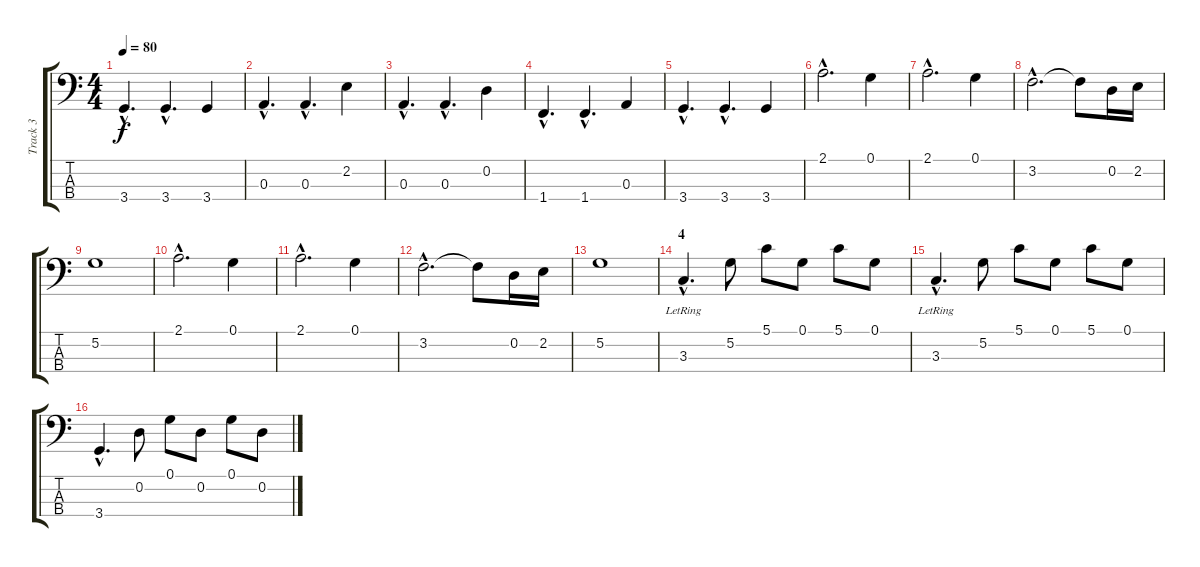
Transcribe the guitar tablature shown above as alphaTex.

\track ("Track 3" "Track 3") {instrument electricbassfinger}
\staff {score tabs}
\tuning (G2 D2 A1 E1) {hide}
\ts (4 4)
\tempo 80
\clef f4
\ks c
3.4{hac}.4{d dy f} 3.4{hac}.4{d} 3.4.4 |
0.3{hac}.4{d} 0.3{hac}.4{d} 2.2.4 |
0.3{hac}.4{d} 0.3{hac}.4{d} 0.2.4 |
1.4{hac}.4{d} 1.4{hac}.4{d} 0.3.4 |
3.4{hac}.4{d} 3.4{hac}.4{d} 3.4.4 |
2.1{hac}.2{d} 0.1.4 |
2.1{hac}.2{d} 0.1.4 |
3.2{hac}.2{d} 3.2{t}.8 0.2.16 2.2.16 |
5.2.1 |
2.1{hac}.2{d} 0.1.4 |
2.1{hac}.2{d} 0.1.4 |
3.2{hac}.2{d} 3.2{t}.8 0.2.16 2.2.16 |
5.2.1 |
\section ("" "4")
3.3{hac lr}.4{d} 5.2.8 5.1.8 0.1.8 5.1.8 0.1.8 |
3.3{hac lr}.4{d} 5.2.8 5.1.8 0.1.8 5.1.8 0.1.8 |
3.4{hac}.4{d} 0.2.8 0.1.8 0.2.8 0.1.8 0.2.8
